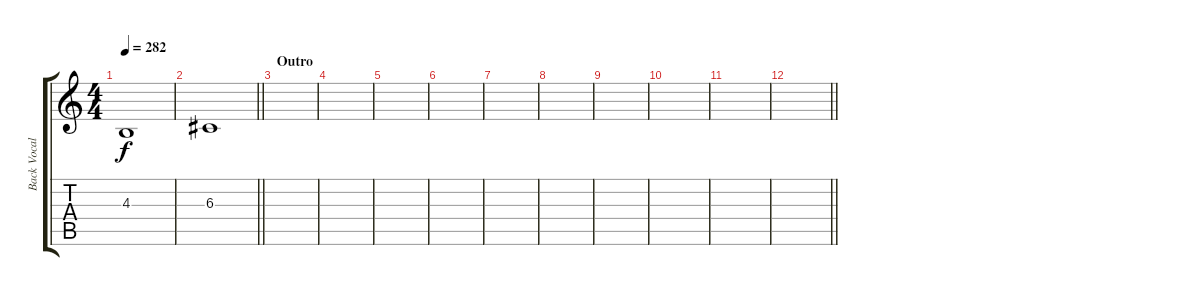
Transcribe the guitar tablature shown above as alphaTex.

\track ("Back Vocals" "Back Vocal") {instrument tenorsax}
\staff {score tabs}
\tuning (E4 B3 G3 D3 A2 E2) {hide}
\ts (4 4)
\tempo 282
\clef g2
\ks c
4.3.1{dy f} |
\barLineRight lightlight
6.3.1 |
\section ("" "Outro")
|
|
|
|
|
|
|
|
|
\barLineRight lightlight
